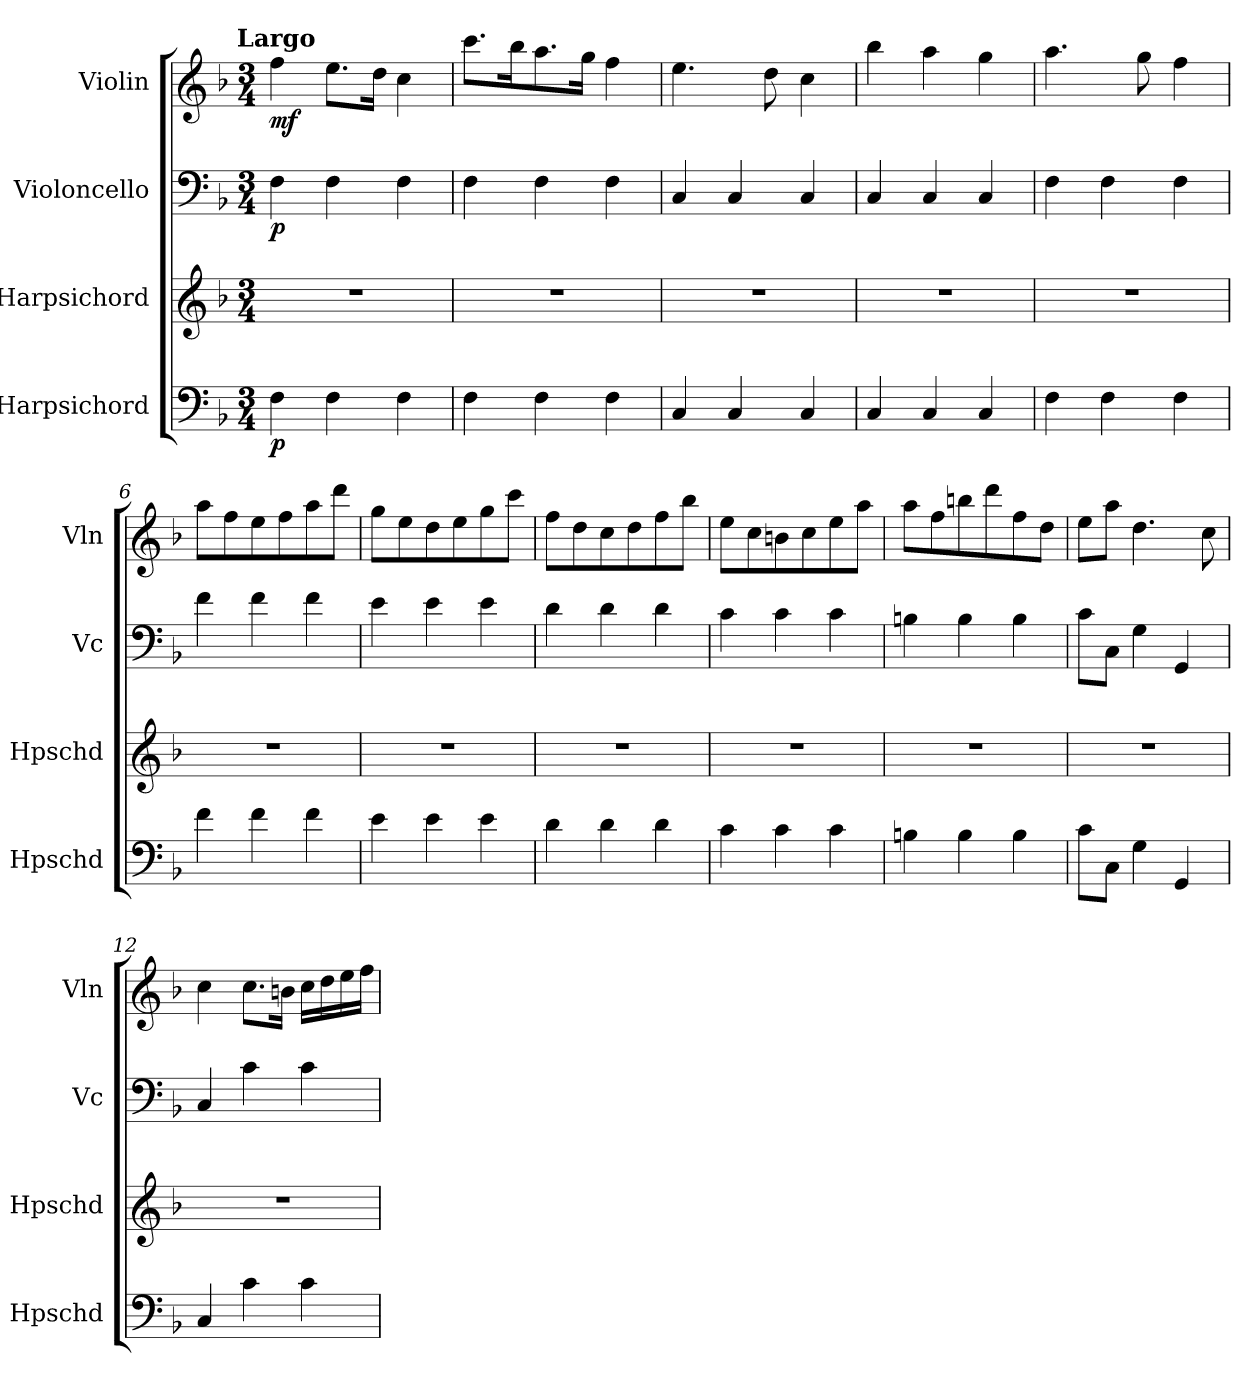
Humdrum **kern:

**kern	**dynam	**kern	**kern	**dynam	**kern	**dynam
*part4	*part4	*part3	*part2	*part2	*part1	*part1
*staff4	*staff4	*staff3	*staff2	*staff2	*staff1	*staff1
*I"Harpsichord	*	*I"Harpsichord	*I"Violoncello	*	*I"Violin	*
*I'Hpschd	*	*I'Hpschd	*I'Vc	*	*I'Vln	*
*clefF4	*	*clefG2	*clefF4	*	*clefG2	*
*k[b-]	*	*k[b-]	*k[b-]	*	*k[b-]	*
!!LO:TX:omd:t=Largo
*M3/4	*	*M3/4	*M3/4	*	*M3/4	*
*MM48	*	*MM48	*MM48	*	*MM48	*
=1	=1	=1	=1	=1	=1	=1
4F\	p	2.r	4F\	p	4ff\	mf
4F\	.	.	4F\	.	8.ee\L	.
.	.	.	.	.	16dd\Jk	.
4F\	.	.	4F\	.	4cc\	.
=2	=2	=2	=2	=2	=2	=2
4F\	.	2.r	4F\	.	8.ccc\L	.
.	.	.	.	.	16bb-\K	.
4F\	.	.	4F\	.	8.aa\	.
.	.	.	.	.	16gg\Jk	.
4F\	.	.	4F\	.	4ff\	.
=3	=3	=3	=3	=3	=3	=3
4C/	.	2.r	4C/	.	4.ee\	.
4C/	.	.	4C/	.	.	.
.	.	.	.	.	8dd\	.
4C/	.	.	4C/	.	4cc\	.
=4	=4	=4	=4	=4	=4	=4
4C/	.	2.r	4C/	.	4bb-\	.
4C/	.	.	4C/	.	4aa\	.
4C/	.	.	4C/	.	4gg\	.
=5	=5	=5	=5	=5	=5	=5
4F\	.	2.r	4F\	.	4.aa\	.
4F\	.	.	4F\	.	.	.
.	.	.	.	.	8gg\	.
4F\	.	.	4F\	.	4ff\	.
=6	=6	=6	=6	=6	=6	=6
4f\	.	2.r	4f\	.	8aa\L	.
.	.	.	.	.	8ff\	.
4f\	.	.	4f\	.	8ee\	.
.	.	.	.	.	8ff\	.
4f\	.	.	4f\	.	8aa\	.
.	.	.	.	.	8ddd\J	.
=7	=7	=7	=7	=7	=7	=7
4e\	.	2.r	4e\	.	8gg\L	.
.	.	.	.	.	8ee\	.
4e\	.	.	4e\	.	8dd\	.
.	.	.	.	.	8ee\	.
4e\	.	.	4e\	.	8gg\	.
.	.	.	.	.	8ccc\J	.
=8	=8	=8	=8	=8	=8	=8
4d\	.	2.r	4d\	.	8ff\L	.
.	.	.	.	.	8dd\	.
4d\	.	.	4d\	.	8cc\	.
.	.	.	.	.	8dd\	.
4d\	.	.	4d\	.	8ff\	.
.	.	.	.	.	8bb-\J	.
=9	=9	=9	=9	=9	=9	=9
4c\	.	2.r	4c\	.	8ee\L	.
.	.	.	.	.	8cc\	.
4c\	.	.	4c\	.	8bn\	.
.	.	.	.	.	8cc\	.
4c\	.	.	4c\	.	8ee\	.
.	.	.	.	.	8aa\J	.
=10	=10	=10	=10	=10	=10	=10
4Bn\	.	2.r	4Bn\	.	8aa\L	.
.	.	.	.	.	8ff\	.
4B\	.	.	4B\	.	8bbn\	.
.	.	.	.	.	8ddd\	.
4B\	.	.	4B\	.	8ff\	.
.	.	.	.	.	8dd\J	.
=11	=11	=11	=11	=11	=11	=11
8c\L	.	2.r	8c\L	.	8ee\L	.
8C\J	.	.	8C\J	.	8aa\J	.
4G\	.	.	4G\	.	4.dd\	.
4GG/	.	.	4GG/	.	.	.
.	.	.	.	.	8cc\	.
=12	=12	=12	=12	=12	=12	=12
4C/	.	2.r	4C/	.	4cc\	.
4c\	.	.	4c\	.	8.cc\L	.
.	.	.	.	.	16bn\Jk	.
4c\	.	.	4c\	.	16cc\LL	.
.	.	.	.	.	16dd\	.
.	.	.	.	.	16ee\	.
.	.	.	.	.	16ff\JJ	.
=	=	=	=	=	=	=
*-	*-	*-	*-	*-	*-	*-
